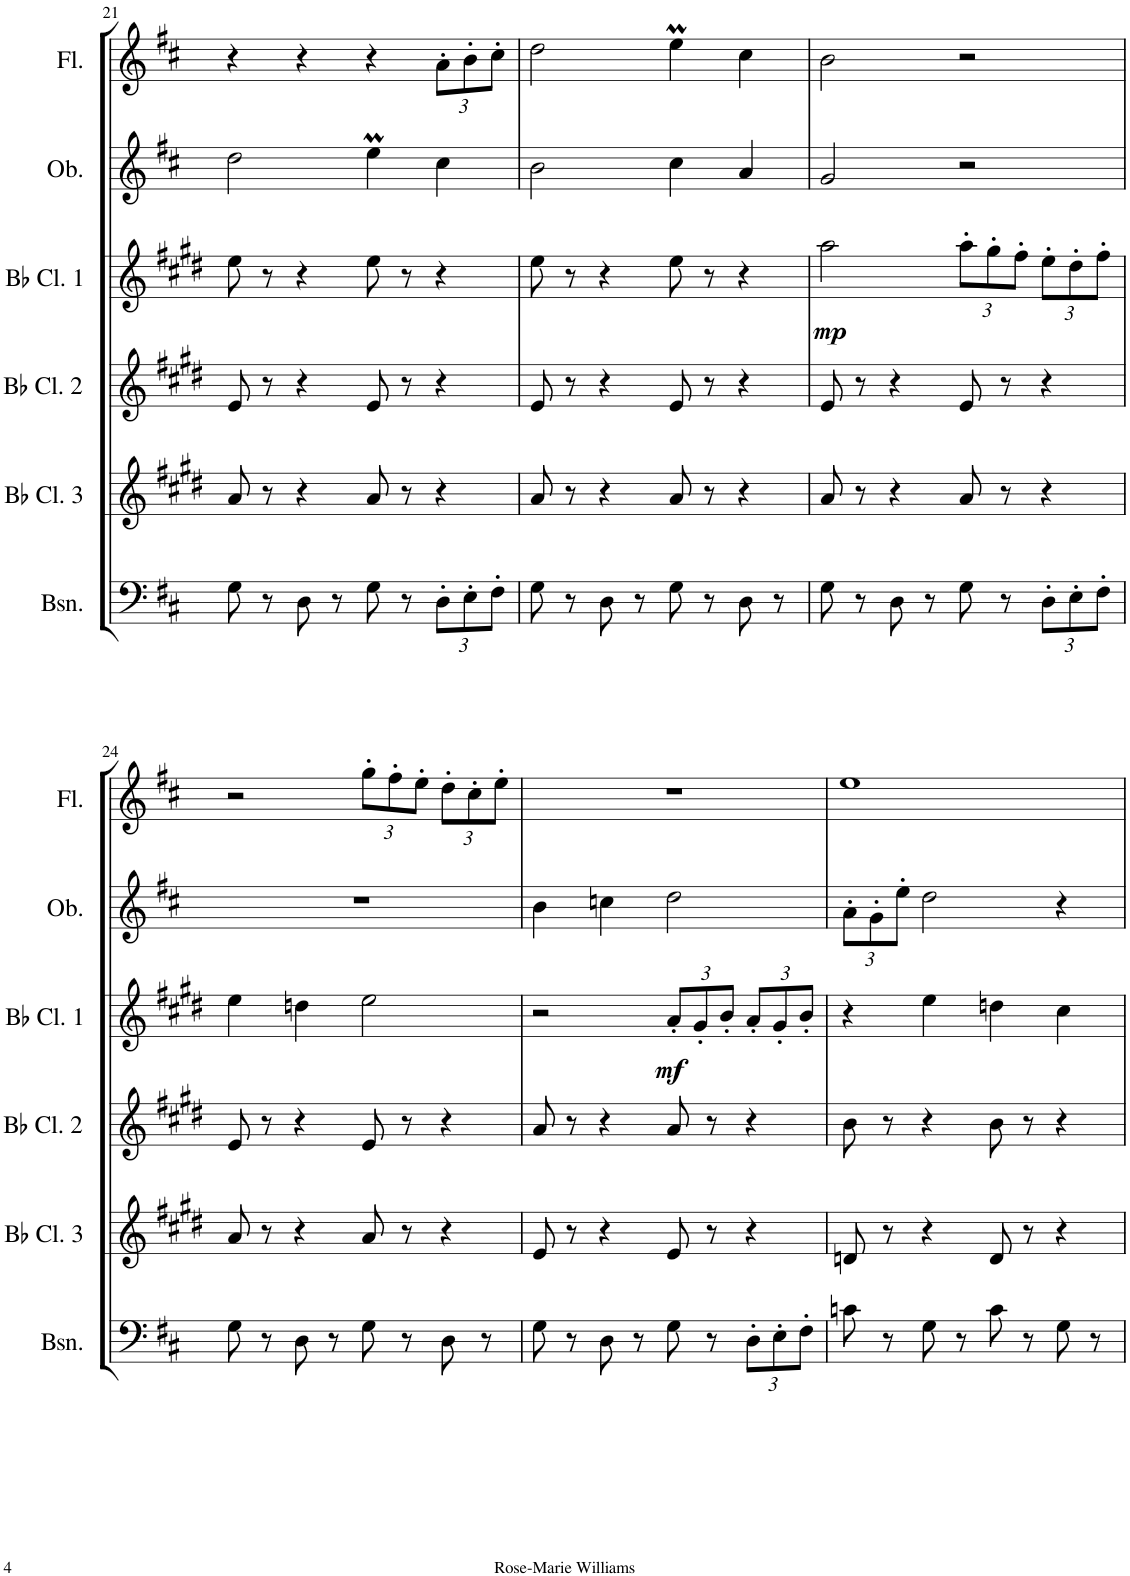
**kern	**kern	**kern	**kern	**dynam	**kern	**kern
*part6	*part5	*part4	*part3	*part3	*part2	*part1
*staff6	*staff5	*staff4	*staff3	*staff3	*staff2	*staff1
*I"Bassoon	*I"Bb Clarinet 3	*I"Bb Clarinet 2	*I"Bb Clarinet 1	*	*I"Oboe	*I"Flute
*I'Bsn.	*I'Bb Cl. 3	*I'Bb Cl. 2	*I'Bb Cl. 1	*	*I'Ob.	*I'Fl.
!!LO:PB:g=z
*clefF4	*clefG2	*clefG2	*clefG2	*	*clefG2	*clefG2
*	*Trd1c2	*Trd1c2	*Trd1c2	*	*	*
*k[f#c#]	*k[f#c#g#d#]	*k[f#c#g#d#]	*k[f#c#g#d#]	*	*k[f#c#]	*k[f#c#]
*M4/4	*M4/4	*M4/4	*M4/4	*	*M4/4	*M4/4
=21	=21	=21	=21	=21	=21	=21
8G\	8a/	8e/	8ee\	.	2dd\	4r
8r	8r	8r	8r	.	.	.
8D\	4r	4r	4r	.	.	4r
8r	.	.	.	.	.	.
8G\	8a/	8e/	8ee\	.	4eeM\	4r
8r	8r	8r	8r	.	.	.
*Xbrackettup	*	*	*	*	*	*Xbrackettup
12D'\L	4r	4r	4r	.	4cc#\	12a'\L
12E'\	.	.	.	.	.	12b'\
12F#'\J	.	.	.	.	.	12cc#'\J
=22	=22	=22	=22	=22	=22	=22
8G\	8a/	8e/	8ee\	.	2b\	2dd\
8r	8r	8r	8r	.	.	.
8D\	4r	4r	4r	.	.	.
8r	.	.	.	.	.	.
8G\	8a/	8e/	8ee\	.	4cc#\	4eeM\
8r	8r	8r	8r	.	.	.
8D\	4r	4r	4r	.	4a/	4cc#\
8r	.	.	.	.	.	.
=23	=23	=23	=23	=23	=23	=23
!	!	!	!	!LO:DY:b	!	!
8G\	8a/	8e/	2aa\	mp	2g/	2b\
8r	8r	8r	.	.	.	.
8D\	4r	4r	.	.	.	.
8r	.	.	.	.	.	.
*	*	*	*Xbrackettup	*	*	*
8G\	8a/	8e/	12aa'\L	.	2r	2r
.	.	.	12gg#'\	.	.	.
8r	8r	8r	.	.	.	.
.	.	.	12ff#'\J	.	.	.
12D'\L	4r	4r	12ee'\L	.	.	.
12E'\	.	.	12dd#'\	.	.	.
12F#'\J	.	.	12ff#'\J	.	.	.
!!LO:LB:g=z
=24	=24	=24	=24	=24	=24	=24
8G\	8a/	8e/	4ee\	.	1r	2r
8r	8r	8r	.	.	.	.
8D\	4r	4r	4ddn\	.	.	.
8r	.	.	.	.	.	.
8G\	8a/	8e/	2ee\	.	.	12gg'\L
.	.	.	.	.	.	12ff#'\
8r	8r	8r	.	.	.	.
.	.	.	.	.	.	12ee'\J
8D\	4r	4r	.	.	.	12dd'\L
.	.	.	.	.	.	12cc#'\
8r	.	.	.	.	.	.
.	.	.	.	.	.	12ee'\J
=25	=25	=25	=25	=25	=25	=25
8G\	8e/	8a/	2r	.	4b\	1r
8r	8r	8r	.	.	.	.
8D\	4r	4r	.	.	4ccn\	.
8r	.	.	.	.	.	.
!	!	!	!	!LO:DY:b	!	!
8G\	8e/	8a/	12a'/L	mf	2dd\	.
.	.	.	12g#'/	.	.	.
8r	8r	8r	.	.	.	.
.	.	.	12b'/J	.	.	.
12D'\L	4r	4r	12a'/L	.	.	.
12E'\	.	.	12g#'/	.	.	.
12F#'\J	.	.	12b'/J	.	.	.
=26	=26	=26	=26	=26	=26	=26
*	*	*	*	*	*Xbrackettup	*
8cn\	8dn/	8b\	4r	.	12a'\L	1ee
.	.	.	.	.	12g'\	.
8r	8r	8r	.	.	.	.
.	.	.	.	.	12ee'\J	.
8G\	4r	4r	4ee\	.	2dd\	.
8r	.	.	.	.	.	.
8c\	8d/	8b\	4ddn\	.	.	.
8r	8r	8r	.	.	.	.
8G\	4r	4r	4cc#\	.	4r	.
8r	.	.	.	.	.	.
=	=	=	=	=	=	=
*-	*-	*-	*-	*-	*-	*-
